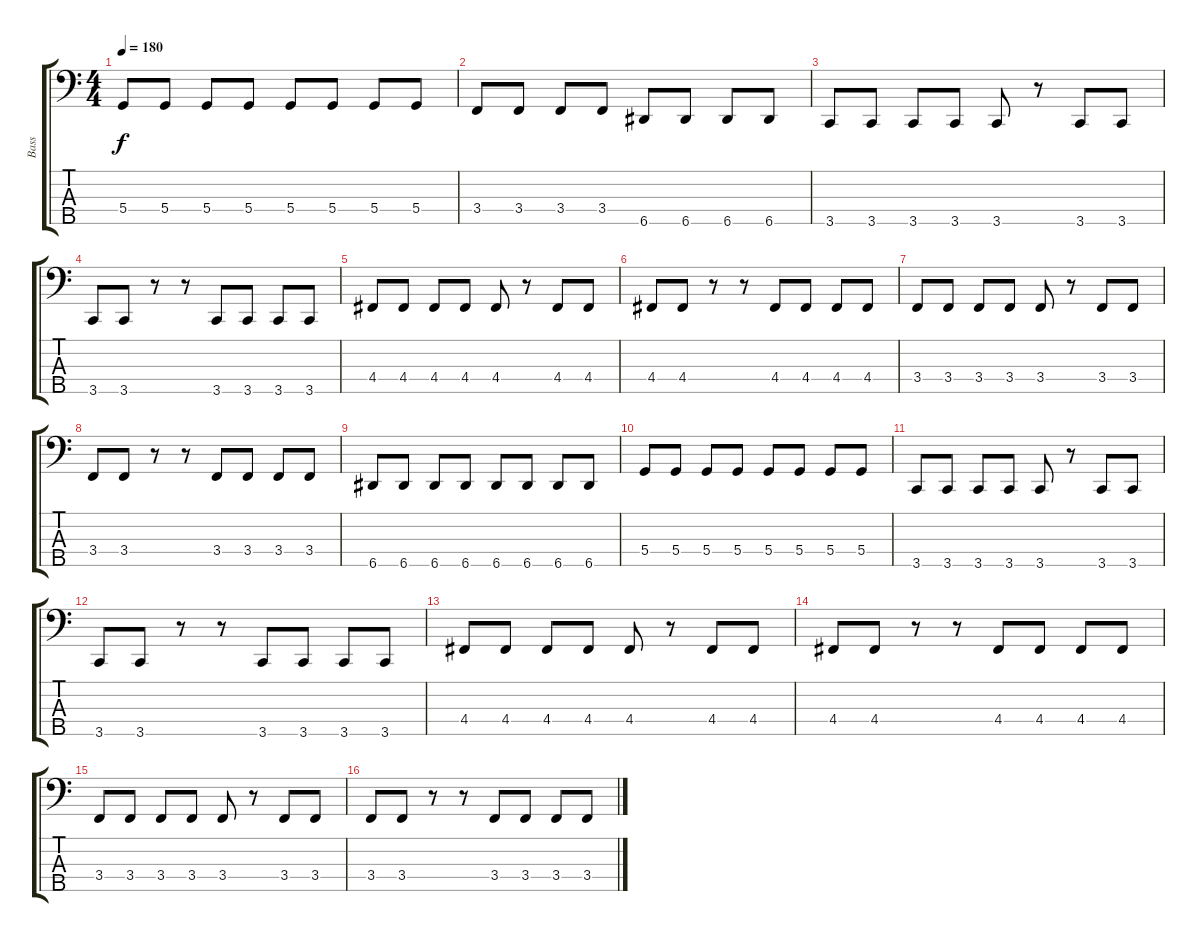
\track ("Bass" "Bass") {instrument electricbasspick}
\staff {score tabs}
\tuning (F2 C2 G1 D1 A0) {hide}
\ts (4 4)
\tempo 180
\clef f4
\ks c
5.4.8{dy f} 5.4.8 5.4.8 5.4.8 5.4.8 5.4.8 5.4.8 5.4.8 |
3.4.8 3.4.8 3.4.8 3.4.8 6.5.8 6.5.8 6.5.8 6.5.8 |
3.5.8 3.5.8 3.5.8 3.5.8 3.5.8 r.8 3.5.8 3.5.8 |
3.5.8 3.5.8 r.8 r.8 3.5.8 3.5.8 3.5.8 3.5.8 |
4.4.8 4.4.8 4.4.8 4.4.8 4.4.8 r.8 4.4.8 4.4.8 |
4.4.8 4.4.8 r.8 r.8 4.4.8 4.4.8 4.4.8 4.4.8 |
3.4.8 3.4.8 3.4.8 3.4.8 3.4.8 r.8 3.4.8 3.4.8 |
3.4.8 3.4.8 r.8 r.8 3.4.8 3.4.8 3.4.8 3.4.8 |
6.5.8 6.5.8 6.5.8 6.5.8 6.5.8 6.5.8 6.5.8 6.5.8 |
5.4.8 5.4.8 5.4.8 5.4.8 5.4.8 5.4.8 5.4.8 5.4.8 |
3.5.8 3.5.8 3.5.8 3.5.8 3.5.8 r.8 3.5.8 3.5.8 |
3.5.8 3.5.8 r.8 r.8 3.5.8 3.5.8 3.5.8 3.5.8 |
4.4.8 4.4.8 4.4.8 4.4.8 4.4.8 r.8 4.4.8 4.4.8 |
4.4.8 4.4.8 r.8 r.8 4.4.8 4.4.8 4.4.8 4.4.8 |
3.4.8 3.4.8 3.4.8 3.4.8 3.4.8 r.8 3.4.8 3.4.8 |
3.4.8 3.4.8 r.8 r.8 3.4.8 3.4.8 3.4.8 3.4.8
